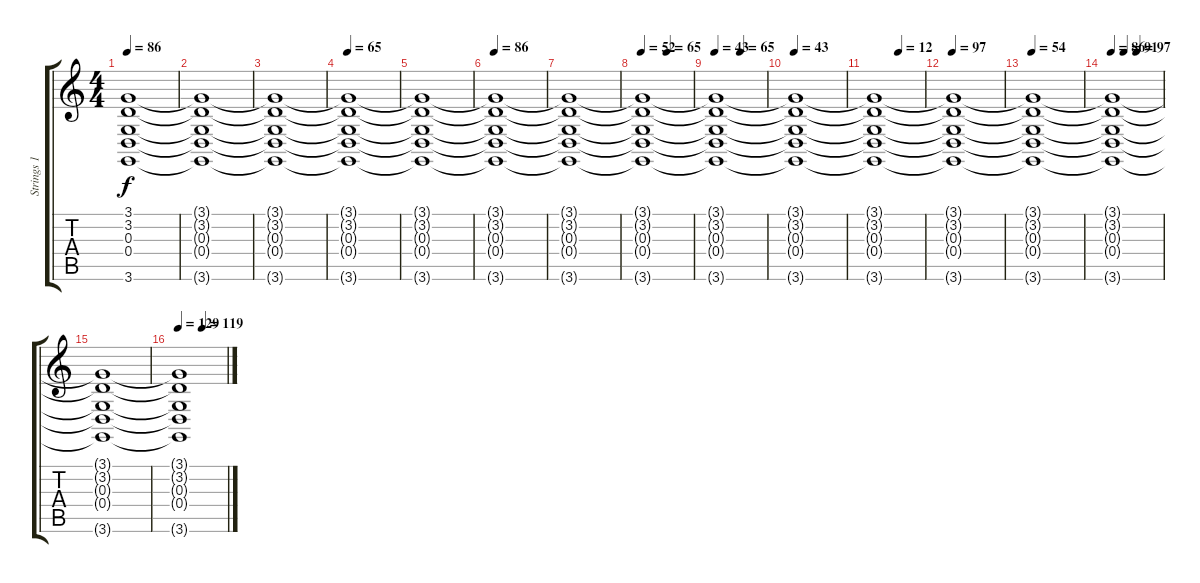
\track ("Strings 1" "Strings 1") {instrument stringensemble1}
\staff {score tabs}
\tuning (E4 B3 G3 D3 A2 E2) {hide}
\ts (4 4)
\tempo 86
\clef g2
\ks c
(3.1{t} 3.2{t} 0.3{t} 0.4{t} 3.6{t}).1{dy f} |
(3.1{t} 3.2{t} 0.3{t} 0.4{t} 3.6{t}).1 |
(3.1{t} 3.2{t} 0.3{t} 0.4{t} 3.6{t}).1 |
\tempo 65
(3.1{t} 3.2{t} 0.3{t} 0.4{t} 3.6{t}).1 |
(3.1{t} 3.2{t} 0.3{t} 0.4{t} 3.6{t}).1 |
\tempo 86
(3.1{t} 3.2{t} 0.3{t} 0.4{t} 3.6{t}).1 |
(3.1{t} 3.2{t} 0.3{t} 0.4{t} 3.6{t}).1 |
\tempo 52
\tempo (65 0.5)
(3.1{t} 3.2{t} 0.3{t} 0.4{t} 3.6{t}).1 |
\tempo 43
\tempo (65 0.5)
(3.1{t} 3.2{t} 0.3{t} 0.4{t} 3.6{t}).1 |
\tempo 43
(3.1{t} 3.2{t} 0.3{t} 0.4{t} 3.6{t}).1 |
\tempo (12 0.5)
(3.1{t} 3.2{t} 0.3{t} 0.4{t} 3.6{t}).1 |
\tempo 97
(3.1{t} 3.2{t} 0.3{t} 0.4{t} 3.6{t}).1 |
\tempo 54
(3.1{t} 3.2{t} 0.3{t} 0.4{t} 3.6{t}).1 |
\tempo 86
\tempo (91 0.25)
\tempo (97 0.5)
(3.1{t} 3.2{t} 0.3{t} 0.4{t} 3.6{t}).1 |
(3.1{t} 3.2{t} 0.3{t} 0.4{t} 3.6{t}).1 |
\tempo 129
\tempo (119 0.5)
(3.1{t} 3.2{t} 0.3{t} 0.4{t} 3.6{t}).1
